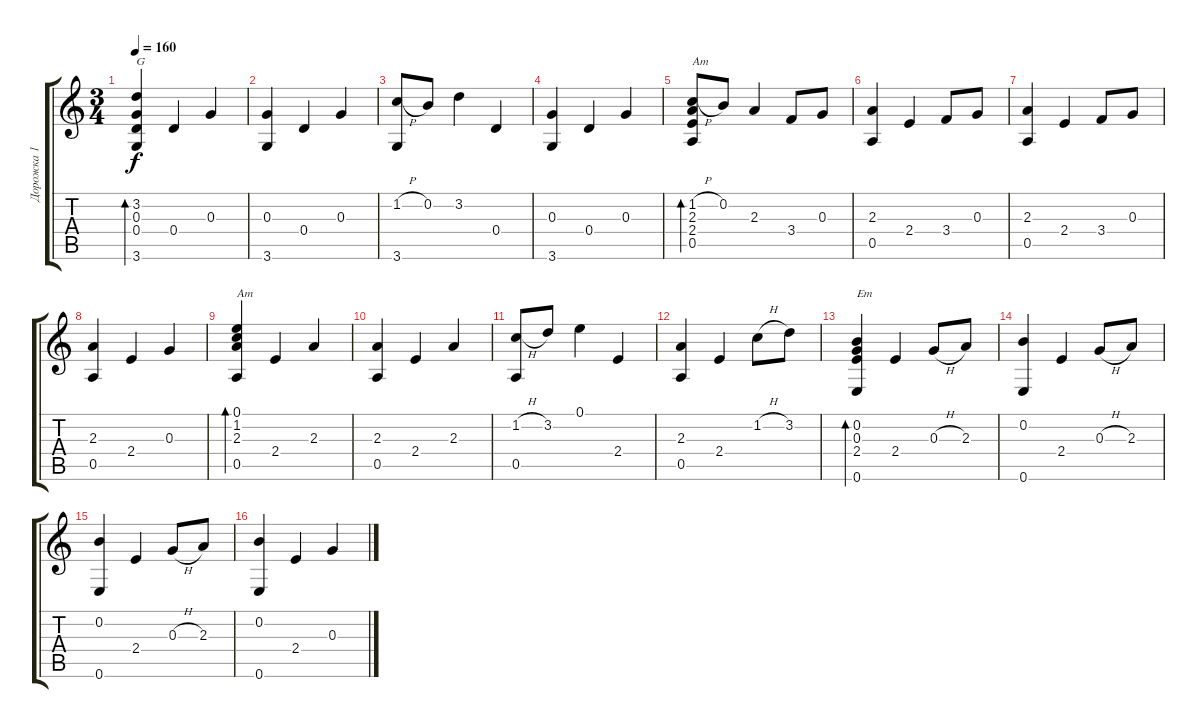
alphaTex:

\track ("Дорожка 1" "Дорожка 1") {instrument acousticguitarsteel}
\staff {score tabs}
\tuning (E4 B3 G3 D3 A2 E2) {hide}
\ts (3 4)
\tempo 160
\clef g2
\ks c
(3.2 0.3 0.4 3.6).4{bd 240 txt "G" dy f} 0.4.4 0.3.4 |
(0.3 3.6).4 0.4.4 0.3.4 |
(1.2{h} 3.6).8 0.2.8 3.2.4 0.4.4 |
(0.3 3.6).4 0.4.4 0.3.4 |
(1.2{h} 2.3 2.4 0.5).8{bd 240 txt "Am"} 0.2.8 2.3.4 3.4.8 0.3.8 |
(2.3 0.5).4 2.4.4 3.4.8 0.3.8 |
(2.3 0.5).4 2.4.4 3.4.8 0.3.8 |
(2.3 0.5).4 2.4.4 0.3.4 |
(0.1 1.2 2.3 0.5).4{bd 240 txt "Am"} 2.4.4 2.3.4 |
(2.3 0.5).4 2.4.4 2.3.4 |
(1.2{h} 0.5).8 3.2.8 0.1.4 2.4.4 |
(2.3 0.5).4 2.4.4 1.2{h}.8 3.2.8 |
(0.2 0.3 2.4 0.6).4{bd 240 txt "Em"} 2.4.4 0.3{h}.8 2.3.8 |
(0.2 0.6).4 2.4.4 0.3{h}.8 2.3.8 |
(0.2 0.6).4 2.4.4 0.3{h}.8 2.3.8 |
(0.2 0.6).4 2.4.4 0.3.4
